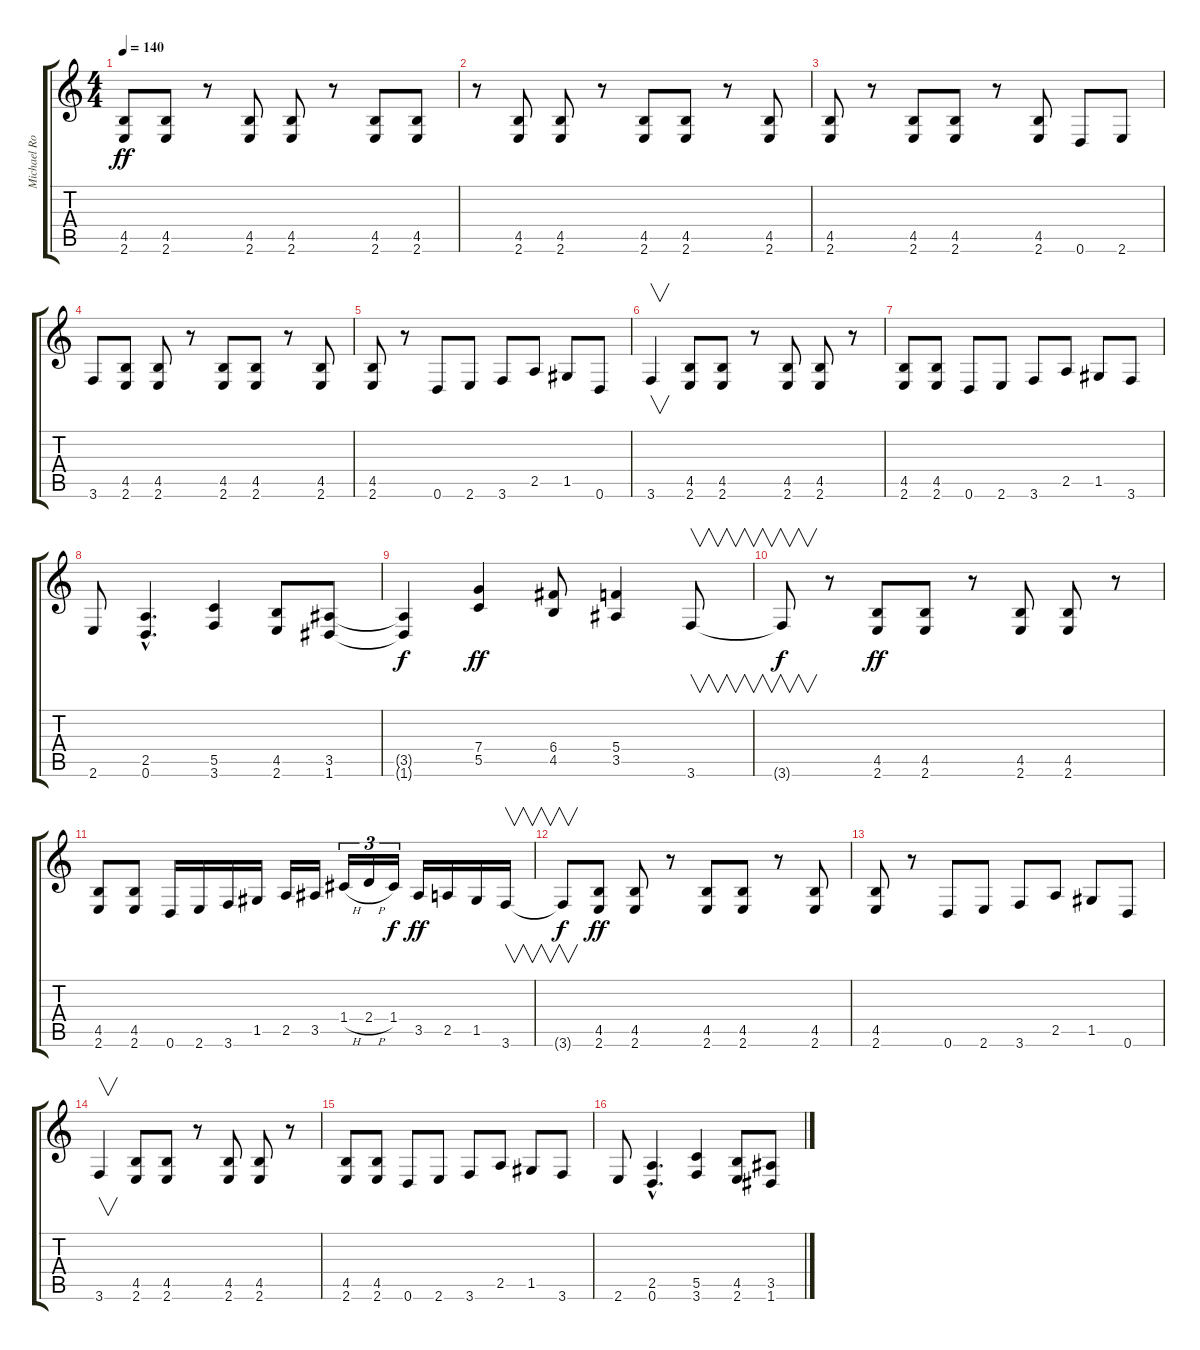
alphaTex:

\track ("Michael Romeo" "Michael Ro") {instrument distortionguitar}
\staff {score tabs}
\tuning (D4 A3 F3 C3 G2 D2) {hide}
\ts (4 4)
\tempo 140
\clef g2
\ks c
(4.5 2.6).8{dy ff volume 8} (4.5 2.6).8 r.8 (4.5 2.6).8{volume 9} (4.5 2.6).8 r.8 (4.5 2.6).8{volume 10} (4.5 2.6).8 |
r.8 (4.5 2.6).8{volume 11} (4.5 2.6).8 r.8 (4.5 2.6).8{volume 12} (4.5 2.6).8 r.8 (4.5 2.6).8{volume 13} |
(4.5 2.6).8 r.8 (4.5 2.6).8{volume 14} (4.5 2.6).8 r.8 (4.5 2.6).8{volume 15} 0.6.8{volume 16} 2.6.8 |
3.6.8 (4.5 2.6).8 (4.5 2.6).8 r.8 (4.5 2.6).8 (4.5 2.6).8 r.8 (4.5 2.6).8 |
(4.5 2.6).8 r.8 0.6.8 2.6.8 3.6.8 2.5.8 1.5.8 0.6.8 |
3.6.4{v} (4.5 2.6).8 (4.5 2.6).8 r.8 (4.5 2.6).8 (4.5 2.6).8 r.8 |
(4.5 2.6).8 (4.5 2.6).8 0.6.8 2.6.8 3.6.8 2.5.8 1.5.8 3.6.8 |
2.6.8 (2.5{hac} 0.6{hac}).4{d} (5.5 3.6).4 (4.5 2.6).8 (3.5 1.6).8 |
(3.5{t} 1.6{t}).4{dy f} (7.4 5.5).4{dy ff} (6.4 4.5).8 (5.4 3.5).4 3.6.8{v} |
3.6{t}.8{v dy f} r.8 (4.5 2.6).8{dy ff} (4.5 2.6).8 r.8 (4.5 2.6).8 (4.5 2.6).8 r.8 |
(4.5 2.6).8 (4.5 2.6).8 0.6.16 2.6.16 3.6.16 1.5.16 2.5.16 3.5.16 1.4{h}.16{tu (3 2)} 2.4{h}.16{tu (3 2)} 1.4.16{tu (3 2) dy f} 3.5.16{dy ff} 2.5.16 1.5.16 3.6.16{v} |
3.6{t}.8{v dy f} (4.5 2.6).8{dy ff} (4.5 2.6).8 r.8 (4.5 2.6).8 (4.5 2.6).8 r.8 (4.5 2.6).8 |
(4.5 2.6).8 r.8 0.6.8 2.6.8 3.6.8 2.5.8 1.5.8 0.6.8 |
3.6.4{v} (4.5 2.6).8 (4.5 2.6).8 r.8 (4.5 2.6).8 (4.5 2.6).8 r.8 |
(4.5 2.6).8 (4.5 2.6).8 0.6.8 2.6.8 3.6.8 2.5.8 1.5.8 3.6.8 |
2.6.8 (2.5{hac} 0.6{hac}).4{d} (5.5 3.6).4 (4.5 2.6).8 (3.5 1.6).8
